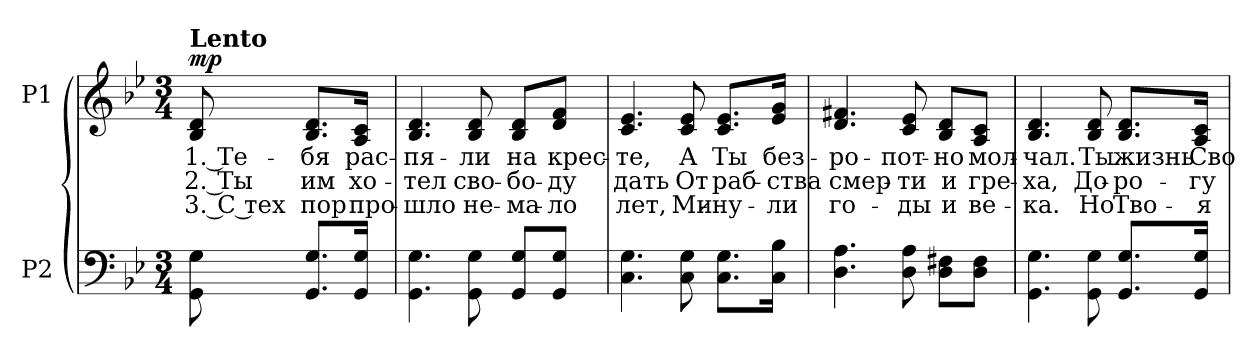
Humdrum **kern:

**kern	**kern	**text	**text	**text	**dynam
*part2	*part1	*part1	*part1	*part1	*part1
*staff2	*staff1	*staff1	*staff1	*staff1	*staff1
*I"P2	*I"P1	*	*	*	*
!!LO:PB:g=z
*clefF4	*clefG2	*	*	*	*
*k[b-e-]	*k[b-e-]	*	*	*	*
*g:	*g:	*	*	*	*
*M3/4	*M3/4	*	*	*	*
*MM60	*MM60	*	*	*	*
=1	=1	=1	=1	=1	=1
!	!LO:TX:a:B:t=Lento	!	!	!	!
!	!	!LO:LY:b:color=#000000	!LO:LY:b:color=#000000	!LO:LY:b:color=#000000	!
8GGi\ 8Gi	8B-i/ 8di	1. Те-	2. Ты	3. С тех	mp
!	!	!LO:LY:b:color=#000000	!LO:LY:b:color=#000000	!LO:LY:b:color=#000000	!
8.GGi/ 8.Gi/L	8.B-i/ 8.di/L	бя	им	пор	.
!	!	!LO:LY:b:color=#000000	!LO:LY:b:color=#000000	!LO:LY:b:color=#000000	!
16GGi/ 16Gi/Jk	16Ai/ 16ci/Jk	рас-	-хо-	про-	.
=2	=2	=2	=2	=2	=2
!	!	!LO:LY:b:color=#000000	!LO:LY:b:color=#000000	!LO:LY:b:color=#000000	!
4.GGi\ 4.Gi	4.B-i/ 4.di	-пя-	-тел	шло	.
!	!	!LO:LY:b:color=#000000	!LO:LY:b:color=#000000	!LO:LY:b:color=#000000	!
8GGi\ 8Gi	8B-i/ 8di	ли	-сво-	не-	.
!	!	!LO:LY:b:color=#000000	!LO:LY:b:color=#000000	!LO:LY:b:color=#000000	!
8GGi/ 8Gi/L	8B-i/ 8di/L	-на	-бо-	ма-	.
!	!	!LO:LY:b:color=#000000	!LO:LY:b:color=#000000	!LO:LY:b:color=#000000	!
8GGi/ 8Gi/J	8di/ 8fi/J	-крес-	ду	-ло	.
=3	=3	=3	=3	=3	=3
!	!	!LO:LY:b:color=#000000	!LO:LY:b:color=#000000	!LO:LY:b:color=#000000	!
4.Ci\ 4.Gi	4.ci/ 4.e-i	те,	дать	лет,	.
!	!	!LO:LY:b:color=#000000	!LO:LY:b:color=#000000	!LO:LY:b:color=#000000	!
8Ci\ 8Gi	8ci/ 8e-i	А	-От	Ми-	.
!	!	!LO:LY:b:color=#000000	!LO:LY:b:color=#000000	!LO:LY:b:color=#000000	!
8.Ci\ 8.Gi\L	8.ci/ 8.e-i/L	Ты	-раб-	ну-	.
!	!	!LO:LY:b:color=#000000	!LO:LY:b:color=#000000	!LO:LY:b:color=#000000	!
16Ci\ 16B-i\Jk	16e-i/ 16gi/Jk	-без-	ства	-ли	.
=4	=4	=4	=4	=4	=4
!	!	!LO:LY:b:color=#000000	!LO:LY:b:color=#000000	!LO:LY:b:color=#000000	!
4.Di\ 4.Ai	4.di/ 4.f#Xi	ро-	-смер-	го-	.
!	!	!LO:LY:b:color=#000000	!LO:LY:b:color=#000000	!LO:LY:b:color=#000000	!
8Di\ 8Ai	8ci/ 8e-i	-пот-	ти	-ды	.
!	!	!LO:LY:b:color=#000000	!LO:LY:b:color=#000000	!LO:LY:b:color=#000000	!
8Di\ 8F#Xi\L	8B-i/ 8di/L	но	и	и	.
!	!	!LO:LY:b:color=#000000	!LO:LY:b:color=#000000	!LO:LY:b:color=#000000	!
8Di\ 8F#i\J	8Ai/ 8ci/J	мол-	-гре-	ве-	.
!!LO:LB:g=z
=5	=5	=5	=5	=5	=5
!	!	!LO:LY:b:color=#000000	!LO:LY:b:color=#000000	!LO:LY:b:color=#000000	!
4.GGi\ 4.Gi	4.B-i/ 4.di	-чал.	ха,	ка.	.
!	!	!LO:LY:b:color=#000000	!LO:LY:b:color=#000000	!LO:LY:b:color=#000000	!
8GGi\ 8Gi	8B-i/ 8di	Ты	До-	Но	.
!	!	!LO:LY:b:color=#000000	!LO:LY:b:color=#000000	!LO:LY:b:color=#000000	!
8.GGi/ 8.Gi/L	8.B-i/ 8.di/L	-жизнь	-ро-	Тво-	.
!	!	!LO:LY:b:color=#000000	!LO:LY:b:color=#000000	!LO:LY:b:color=#000000	!
16GGi/ 16Gi/Jk	16Ai/ 16ci/Jk	-Сво-	гу	-я	.
=	=	=	=	=	=
*-	*-	*-	*-	*-	*-
